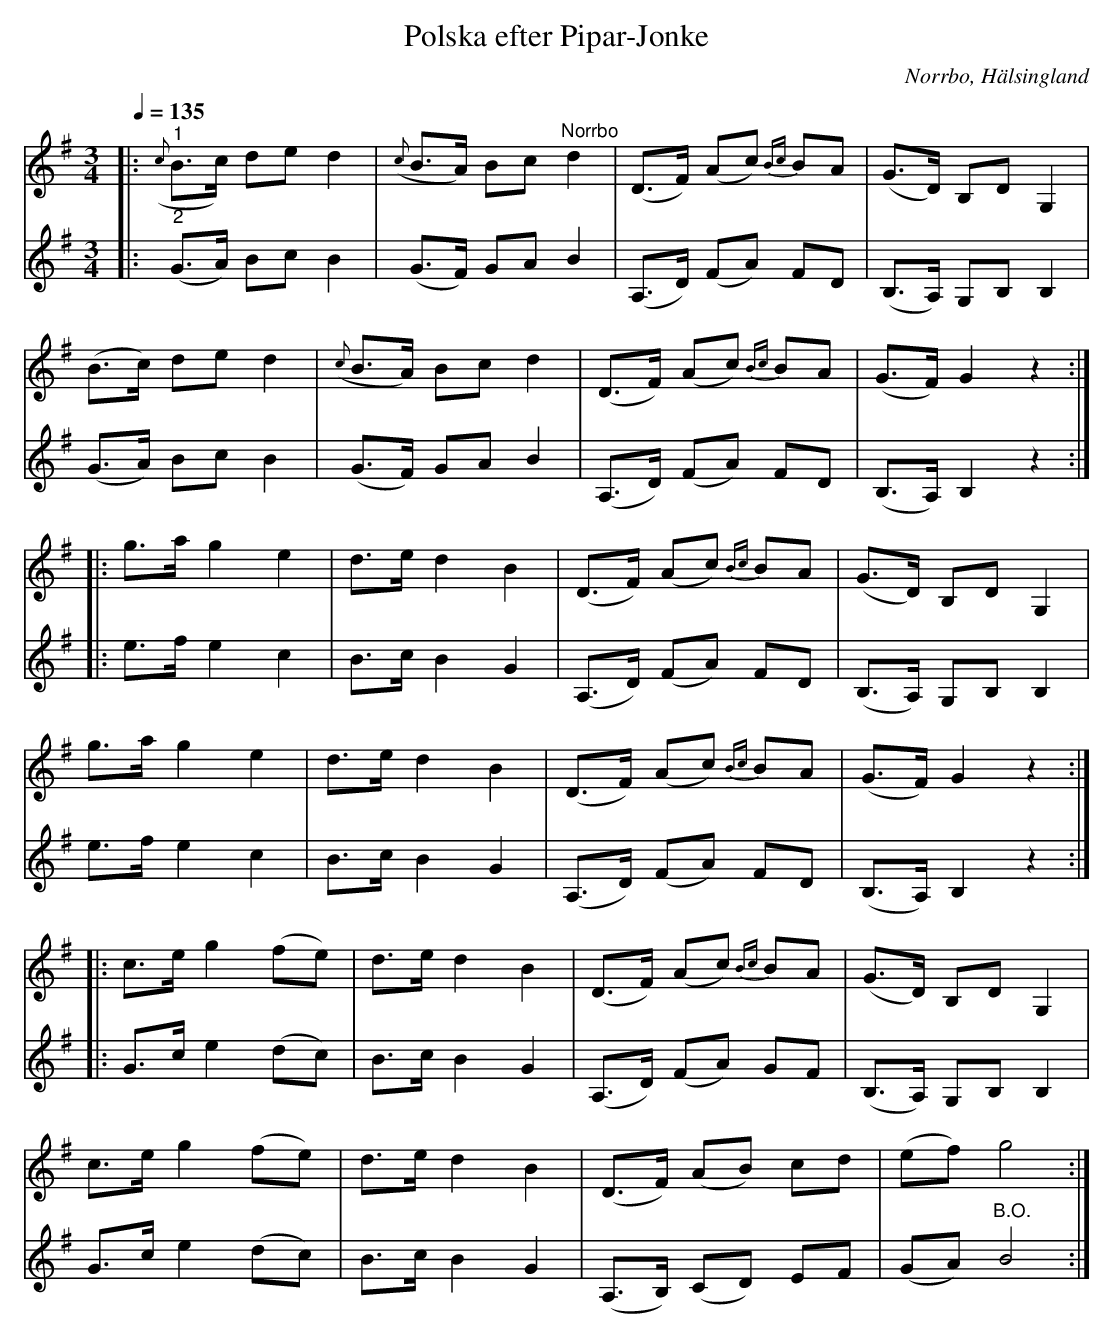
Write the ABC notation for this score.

X:1
T:Polska efter Pipar-Jonke
O:Norrbo, Hälsingland
L:1/8
Q:1/4=135
M:3/4
K:G
V:1
|:"^1"({c} B>c) de d2 |({c} B>A) Bc"^Norrbo" d2 | (D>F) (Ac){Bc} BA | (G>D) B,D G,2 |
(B>c) de d2 | ({c} B>A) Bc d2 | (D>F) (Ac){Bc} BA | (G>F) G2 z2 ::
g>a g2 e2 | d>e d2 B2 | (D>F) (Ac){Bc} BA | (G>D) B,D G,2 |
g>a g2 e2 | d>e d2 B2 | (D>F) (Ac){Bc} BA | (G>F) G2 z2 ::
c>e g2 (fe) | d>e d2 B2 | (D>F) (Ac){Bc} BA | (G>D) B,D G,2 |
c>e g2 (fe) | d>e d2 B2 | (D>F) (AB) cd | (ef) g4 :|
V:2
|:"^2" (G>A) Bc B2 | (G>F) GA B2 | (A,>D) (FA) FD | (B,>A,) G,B, B,2 |
(G>A) Bc B2 | (G>F) GA B2 | (A,>D) (FA) FD | (B,>A,) B,2 z2 ::
e>f e2 c2 | B>c B2 G2 | (A,>D) (FA) FD | (B,>A,) G,B, B,2 |
e>f e2 c2 | B>c B2 G2 | (A,>D) (FA) FD | (B,>A,) B,2 z2 ::
G>c e2 (dc) | B>c B2 G2 | (A,>D) (FA) GF | (B,>A,) G,B, B,2 |
G>c e2 (dc) | B>c B2 G2 | (A,>B,) (CD) EF | (GA)"^B.O." B4 :|
